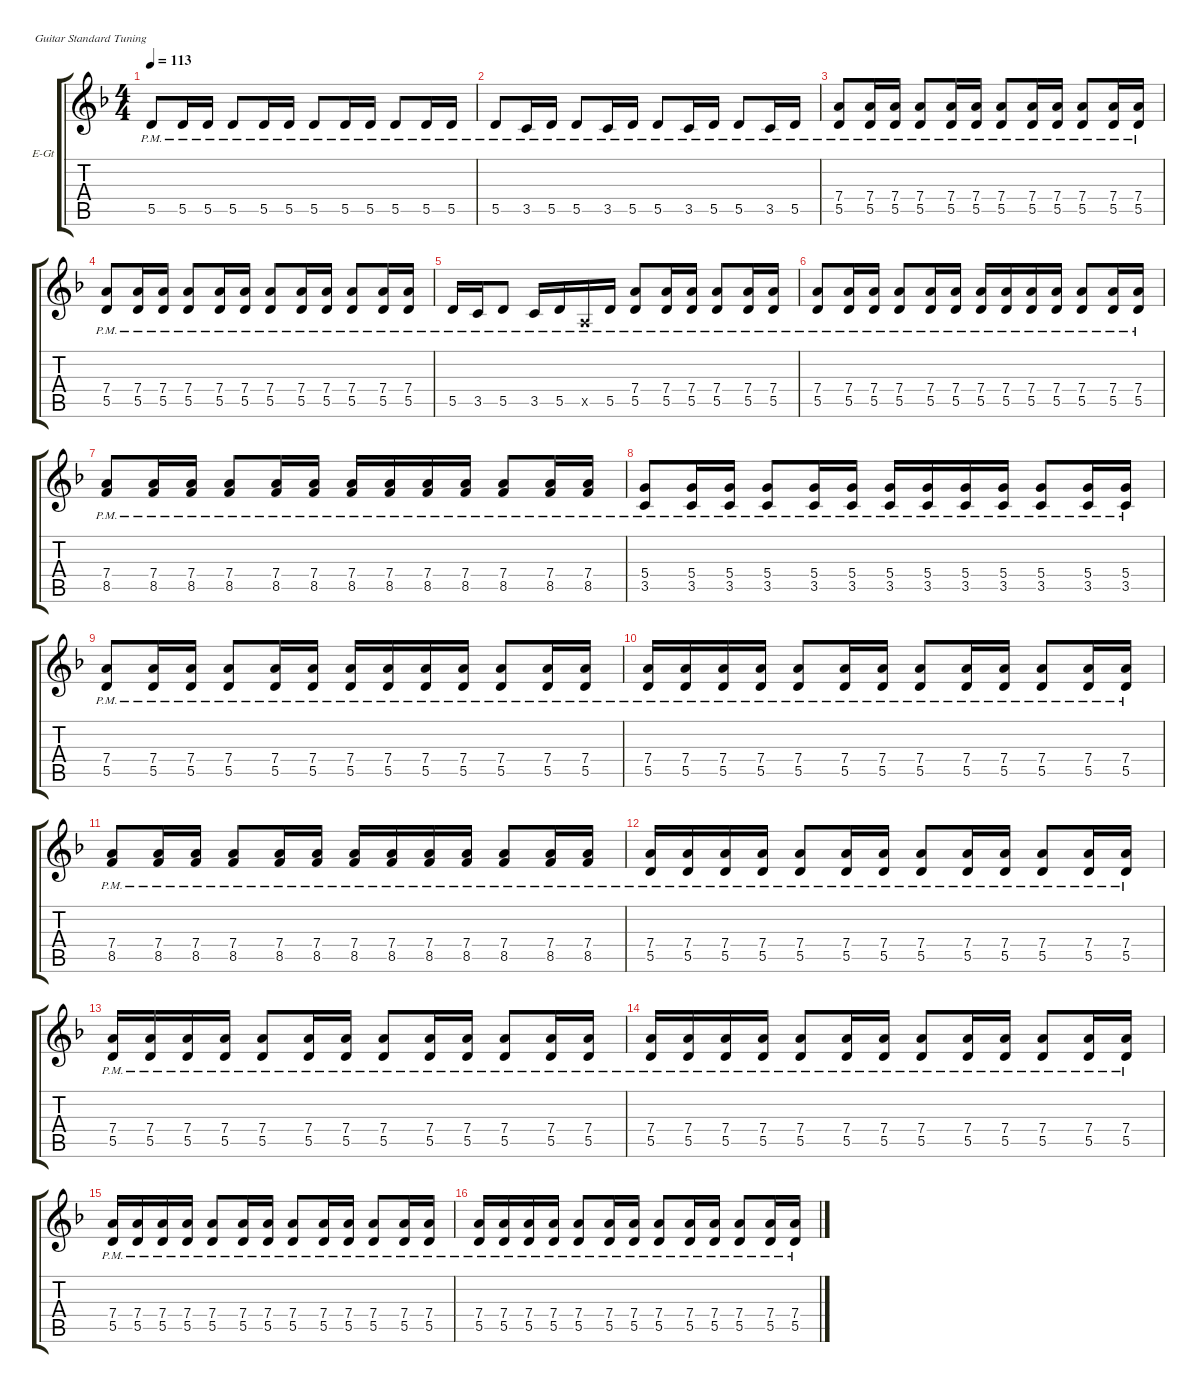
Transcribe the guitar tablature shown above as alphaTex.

\hideDynamics
\bracketExtendMode groupsimilarinstruments
\firstSystemTrackNameOrientation horizontal
\otherSystemsTrackNameOrientation horizontal
\track ("Guitar 1" "E-Gt") {instrument electricguitarmuted}
\staff {score tabs}
\tuning (E4 B3 G3 D3 A2 E2)
\ts (4 4)
\tempo 113
\clef g2
\ks f
5.5{pm}.8{dy ff} 5.5{pm}.16 5.5{pm}.16 5.5{pm}.8 5.5{pm}.16 5.5{pm}.16 5.5{pm}.8 5.5{pm}.16 5.5{pm}.16 5.5{pm}.8 5.5{pm}.16 5.5{pm}.16 |
5.5{pm}.8 3.5{pm}.16 5.5{pm}.16 5.5{pm}.8 3.5{pm}.16 5.5{pm}.16 5.5{pm}.8 3.5{pm}.16 5.5{pm}.16 5.5{pm}.8 3.5{pm}.16 5.5{pm}.16 |
(7.4{pm} 5.5{pm}).8 (7.4{pm} 5.5{pm}).16 (7.4{pm} 5.5{pm}).16 (7.4{pm} 5.5{pm}).8 (7.4{pm} 5.5{pm}).16 (7.4{pm} 5.5{pm}).16 (7.4{pm} 5.5{pm}).8 (7.4{pm} 5.5{pm}).16 (7.4{pm} 5.5{pm}).16 (7.4{pm} 5.5{pm}).8 (7.4{pm} 5.5{pm}).16 (7.4{pm} 5.5{pm}).16 |
(7.4{pm} 5.5{pm}).8 (7.4{pm} 5.5{pm}).16 (7.4{pm} 5.5{pm}).16 (7.4{pm} 5.5{pm}).8 (7.4{pm} 5.5{pm}).16 (7.4{pm} 5.5{pm}).16 (7.4{pm} 5.5{pm}).8 (7.4{pm} 5.5{pm}).16 (7.4{pm} 5.5{pm}).16 (7.4{pm} 5.5{pm}).8 (7.4{pm} 5.5{pm}).16 (7.4{pm} 5.5{pm}).16 |
5.5{pm}.16 3.5{pm}.16 5.5{pm}.8 3.5{pm}.16 5.5{pm}.16 0.5{pm x}.16 5.5{pm}.16 (7.4{pm} 5.5{pm}).8 (7.4{pm} 5.5{pm}).16 (7.4{pm} 5.5{pm}).16 (7.4{pm} 5.5{pm}).8 (7.4{pm} 5.5{pm}).16 (7.4{pm} 5.5{pm}).16 |
(7.4{pm} 5.5{pm}).8 (7.4{pm} 5.5{pm}).16 (7.4{pm} 5.5{pm}).16 (7.4{pm} 5.5{pm}).8 (7.4{pm} 5.5{pm}).16 (7.4{pm} 5.5{pm}).16 (7.4{pm} 5.5{pm}).16 (7.4{pm} 5.5{pm}).16 (7.4{pm} 5.5{pm}).16 (7.4{pm} 5.5{pm}).16 (7.4{pm} 5.5{pm}).8 (7.4{pm} 5.5{pm}).16 (7.4{pm} 5.5{pm}).16 |
(7.4{pm} 8.5{pm}).8 (7.4{pm} 8.5{pm}).16 (7.4{pm} 8.5{pm}).16 (7.4{pm} 8.5{pm}).8 (7.4{pm} 8.5{pm}).16 (7.4{pm} 8.5{pm}).16 (7.4{pm} 8.5{pm}).16 (7.4{pm} 8.5{pm}).16 (7.4{pm} 8.5{pm}).16 (7.4{pm} 8.5{pm}).16 (7.4{pm} 8.5{pm}).8 (7.4{pm} 8.5{pm}).16 (7.4{pm} 8.5{pm}).16 |
(5.4{pm} 3.5{pm}).8 (5.4{pm} 3.5{pm}).16 (5.4{pm} 3.5{pm}).16 (5.4{pm} 3.5{pm}).8 (5.4{pm} 3.5{pm}).16 (5.4{pm} 3.5{pm}).16 (5.4{pm} 3.5{pm}).16 (5.4{pm} 3.5{pm}).16 (5.4{pm} 3.5{pm}).16 (5.4{pm} 3.5{pm}).16 (5.4{pm} 3.5{pm}).8 (5.4{pm} 3.5{pm}).16 (5.4{pm} 3.5{pm}).16 |
(7.4{pm} 5.5{pm}).8 (7.4{pm} 5.5{pm}).16 (7.4{pm} 5.5{pm}).16 (7.4{pm} 5.5{pm}).8 (7.4{pm} 5.5{pm}).16 (7.4{pm} 5.5{pm}).16 (7.4{pm} 5.5{pm}).16 (7.4{pm} 5.5{pm}).16 (7.4{pm} 5.5{pm}).16 (7.4{pm} 5.5{pm}).16 (7.4{pm} 5.5{pm}).8 (7.4{pm} 5.5{pm}).16 (7.4{pm} 5.5{pm}).16 |
(7.4{pm} 5.5{pm}).16 (7.4{pm} 5.5{pm}).16 (7.4{pm} 5.5{pm}).16 (7.4{pm} 5.5{pm}).16 (7.4{pm} 5.5{pm}).8 (7.4{pm} 5.5{pm}).16 (7.4{pm} 5.5{pm}).16 (7.4{pm} 5.5{pm}).8 (7.4{pm} 5.5{pm}).16 (7.4{pm} 5.5{pm}).16 (7.4{pm} 5.5{pm}).8 (7.4{pm} 5.5{pm}).16 (7.4{pm} 5.5{pm}).16 |
(7.4{pm} 8.5{pm}).8 (7.4{pm} 8.5{pm}).16 (7.4{pm} 8.5{pm}).16 (7.4{pm} 8.5{pm}).8 (7.4{pm} 8.5{pm}).16 (7.4{pm} 8.5{pm}).16 (7.4{pm} 8.5{pm}).16 (7.4{pm} 8.5{pm}).16 (7.4{pm} 8.5{pm}).16 (7.4{pm} 8.5{pm}).16 (7.4{pm} 8.5{pm}).8 (7.4{pm} 8.5{pm}).16 (7.4{pm} 8.5{pm}).16 |
(7.4{pm} 5.5{pm}).16 (7.4{pm} 5.5{pm}).16 (7.4{pm} 5.5{pm}).16 (7.4{pm} 5.5{pm}).16 (7.4{pm} 5.5{pm}).8 (7.4{pm} 5.5{pm}).16 (7.4{pm} 5.5{pm}).16 (7.4{pm} 5.5{pm}).8 (7.4{pm} 5.5{pm}).16 (7.4{pm} 5.5{pm}).16 (7.4{pm} 5.5{pm}).8 (7.4{pm} 5.5{pm}).16 (7.4{pm} 5.5{pm}).16 |
(7.4{pm} 5.5{pm}).16 (7.4{pm} 5.5{pm}).16 (7.4{pm} 5.5{pm}).16 (7.4{pm} 5.5{pm}).16 (7.4{pm} 5.5{pm}).8 (7.4{pm} 5.5{pm}).16 (7.4{pm} 5.5{pm}).16 (7.4{pm} 5.5{pm}).8 (7.4{pm} 5.5{pm}).16 (7.4{pm} 5.5{pm}).16 (7.4{pm} 5.5{pm}).8 (7.4{pm} 5.5{pm}).16 (7.4{pm} 5.5{pm}).16 |
(7.4{pm} 5.5{pm}).16 (7.4{pm} 5.5{pm}).16 (7.4{pm} 5.5{pm}).16 (7.4{pm} 5.5{pm}).16 (7.4{pm} 5.5{pm}).8 (7.4{pm} 5.5{pm}).16 (7.4{pm} 5.5{pm}).16 (7.4{pm} 5.5{pm}).8 (7.4{pm} 5.5{pm}).16 (7.4{pm} 5.5{pm}).16 (7.4{pm} 5.5{pm}).8 (7.4{pm} 5.5{pm}).16 (7.4{pm} 5.5{pm}).16 |
(7.4{pm} 5.5{pm}).16 (7.4{pm} 5.5{pm}).16 (7.4{pm} 5.5{pm}).16 (7.4{pm} 5.5{pm}).16 (7.4{pm} 5.5{pm}).8 (7.4{pm} 5.5{pm}).16 (7.4{pm} 5.5{pm}).16 (7.4{pm} 5.5{pm}).8 (7.4{pm} 5.5{pm}).16 (7.4{pm} 5.5{pm}).16 (7.4{pm} 5.5{pm}).8 (7.4{pm} 5.5{pm}).16 (7.4{pm} 5.5{pm}).16 |
(7.4{pm} 5.5{pm}).16 (7.4{pm} 5.5{pm}).16 (7.4{pm} 5.5{pm}).16 (7.4{pm} 5.5{pm}).16 (7.4{pm} 5.5{pm}).8 (7.4{pm} 5.5{pm}).16 (7.4{pm} 5.5{pm}).16 (7.4{pm} 5.5{pm}).8 (7.4{pm} 5.5{pm}).16 (7.4{pm} 5.5{pm}).16 (7.4{pm} 5.5{pm}).8 (7.4{pm} 5.5{pm}).16 (7.4{pm} 5.5{pm}).16
